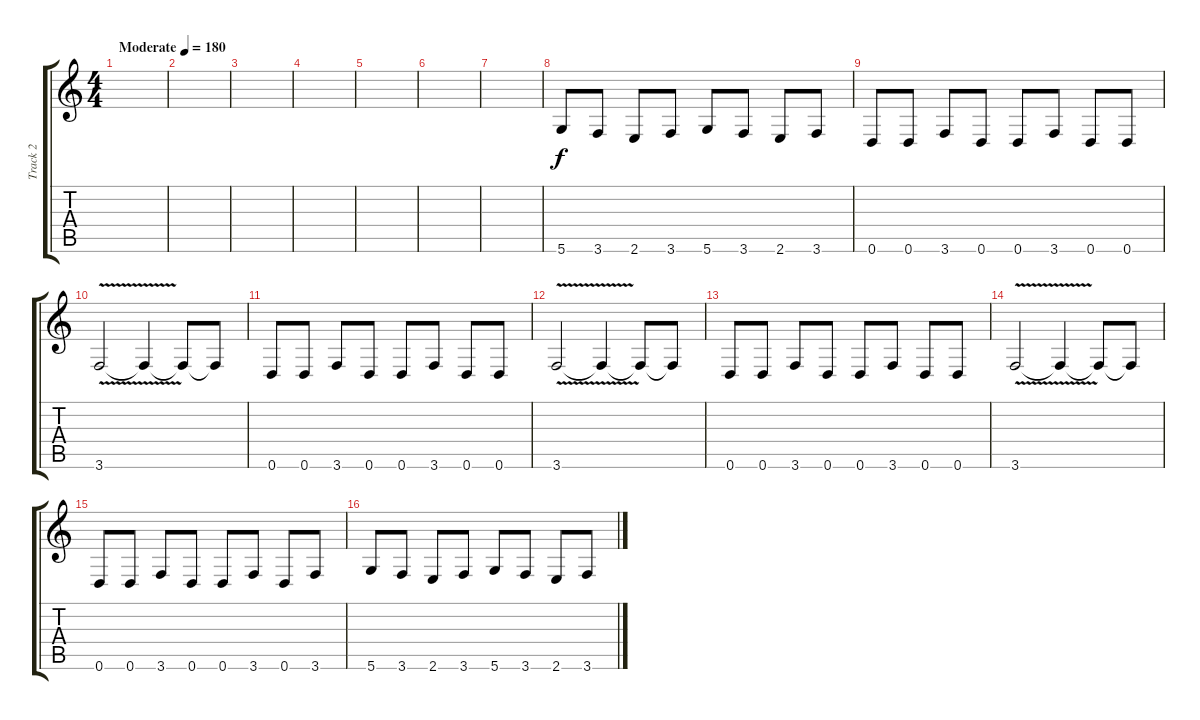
\track ("Track 2" "Track 2") {instrument distortionguitar}
\staff {score tabs}
\tuning (E4 B3 G3 D3 A2 D2) {hide}
\ts (4 4)
\tempo (180 "Moderate")
\clef g2
\ks c
|
|
|
|
|
|
|
5.6.8 3.6.8 2.6.8 3.6.8 5.6.8 3.6.8 2.6.8 3.6.8 |
0.6.8 0.6.8 3.6.8 0.6.8 0.6.8 3.6.8 0.6.8 0.6.8 |
3.6{v}.2 3.6{t}.4 3.6{t}.8 3.6{t}.8 |
0.6.8 0.6.8 3.6.8 0.6.8 0.6.8 3.6.8 0.6.8 0.6.8 |
3.6{v}.2 3.6{t}.4 3.6{t}.8 3.6{t}.8 |
0.6.8 0.6.8 3.6.8 0.6.8 0.6.8 3.6.8 0.6.8 0.6.8 |
3.6{v}.2 3.6{t}.4 3.6{t}.8 3.6{t}.8 |
0.6.8 0.6.8 3.6.8 0.6.8 0.6.8 3.6.8 0.6.8 3.6.8 |
5.6.8 3.6.8 2.6.8 3.6.8 5.6.8 3.6.8 2.6.8 3.6.8
